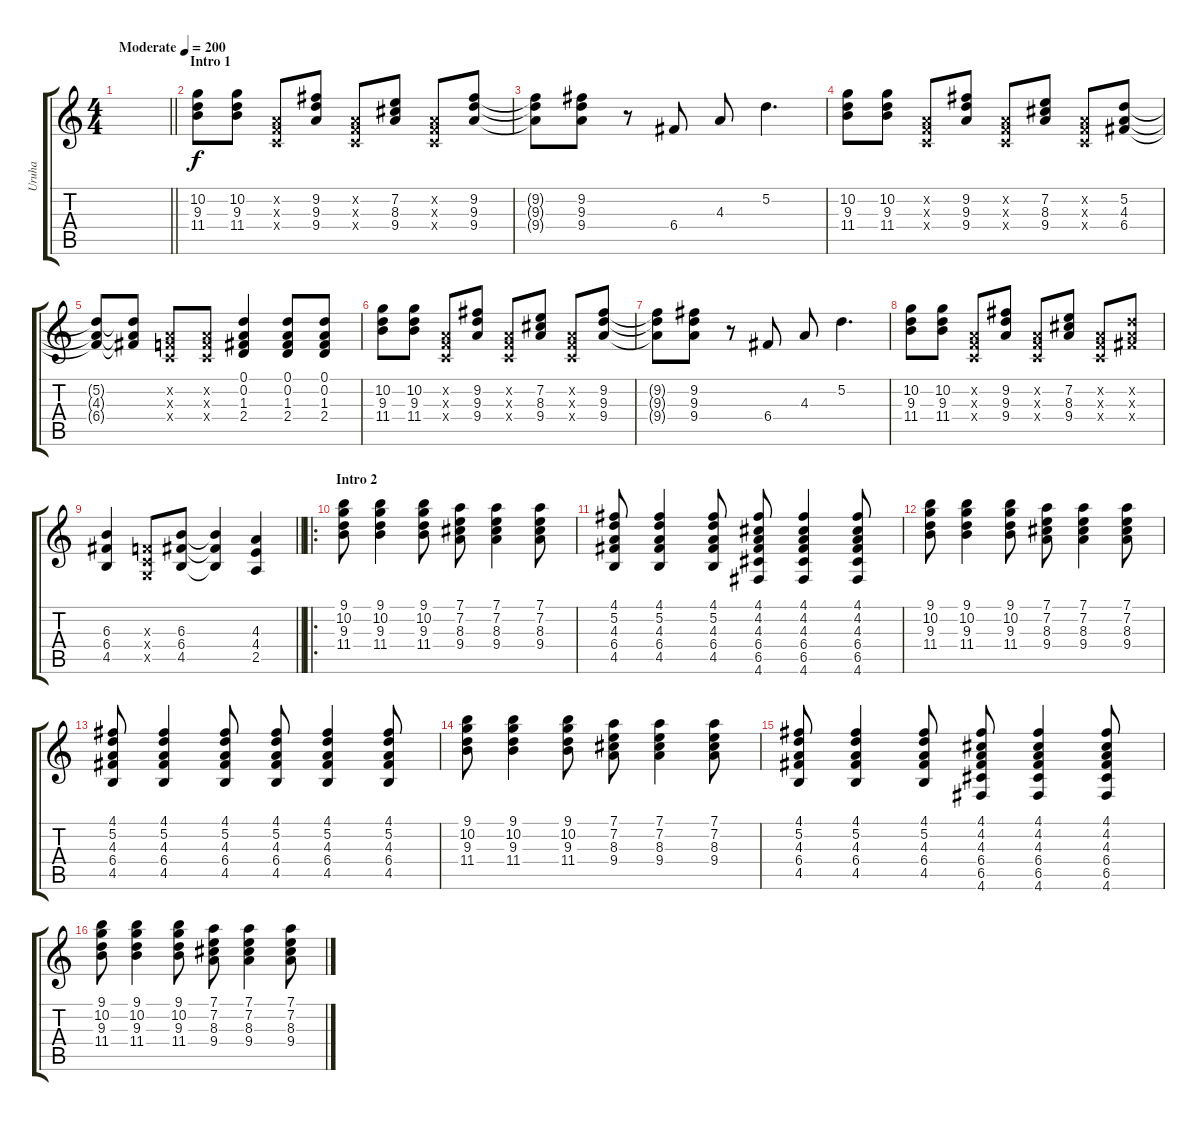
\track ("Uruha" "Uruha") {instrument distortionguitar}
\staff {score tabs}
\tuning (D4 A3 F3 C3 G2 D2) {hide}
\ts (4 4)
\tempo (200 "Moderate")
\clef g2
\barLineRight lightlight
\ks c
|
\section ("" "Intro 1")
(10.2 9.3 11.4).8 (10.2 9.3 11.4).8 (0.2{x} 0.3{x} 0.4{x}).8 (9.2 9.3 9.4).8 (0.2{x} 0.3{x} 0.4{x}).8 (7.2 8.3 9.4).8 (0.2{x} 0.3{x} 0.4{x}).8 (9.2 9.3 9.4).8 |
(9.2{t} 9.3{t} 9.4{t}).8 (9.2 9.3 9.4).8 r.8 6.4.8 4.3.8 5.2.4{d} |
(10.2 9.3 11.4).8 (10.2 9.3 11.4).8 (0.2{x} 0.3{x} 0.4{x}).8 (9.2 9.3 9.4).8 (0.2{x} 0.3{x} 0.4{x}).8 (7.2 8.3 9.4).8 (0.2{x} 0.3{x} 0.4{x}).8 (5.2 4.3 6.4).8 |
(5.2{t} 4.3{t} 6.4{t}).8 (5.2{t} 4.3{t} 6.4{t}).8 (0.2{x} 0.3{x} 0.4{x}).8 (0.2{x} 0.3{x} 0.4{x}).8 (0.1 0.2 1.3 2.4).4 (0.1 0.2 1.3 2.4).8 (0.1 0.2 1.3 2.4).8 |
(10.2 9.3 11.4).8 (10.2 9.3 11.4).8 (0.2{x} 0.3{x} 0.4{x}).8 (9.2 9.3 9.4).8 (0.2{x} 0.3{x} 0.4{x}).8 (7.2 8.3 9.4).8 (0.2{x} 0.3{x} 0.4{x}).8 (9.2 9.3 9.4).8 |
(9.2{t} 9.3{t} 9.4{t}).8 (9.2 9.3 9.4).8 r.8 6.4.8 4.3.8 5.2.4{d} |
(10.2 9.3 11.4).8 (10.2 9.3 11.4).8 (0.2{x} 0.3{x} 0.4{x}).8 (9.2 9.3 9.4).8 (0.2{x} 0.3{x} 0.4{x}).8 (7.2 8.3 9.4).8 (0.2{x} 0.3{x} 0.4{x}).8 (5.2{x} 4.3{x} 6.4{x}).8 |
\barLineRight lightlight
(6.3 6.4 4.5).4 (0.3{x} 0.4{x} 0.5{x}).8 (6.3 6.4 4.5).8 (6.3{t} 6.4{t} 4.5{t}).4 (4.3 4.4 2.5).4 |
\ro
\section ("" "Intro 2")
(9.1 10.2 9.3 11.4).8 (9.1 10.2 9.3 11.4).4 (9.1 10.2 9.3 11.4).8 (7.1 7.2 8.3 9.4).8 (7.1 7.2 8.3 9.4).4 (7.1 7.2 8.3 9.4).8 |
(4.1 5.2 4.3 6.4 4.5).8 (4.1 5.2 4.3 6.4 4.5).4 (4.1 5.2 4.3 6.4 4.5).8 (4.1 4.2 4.3 6.4 6.5 4.6).8 (4.1 4.2 4.3 6.4 6.5 4.6).4 (4.1 4.2 4.3 6.4 6.5 4.6).8 |
(9.1 10.2 9.3 11.4).8 (9.1 10.2 9.3 11.4).4 (9.1 10.2 9.3 11.4).8 (7.1 7.2 8.3 9.4).8 (7.1 7.2 8.3 9.4).4 (7.1 7.2 8.3 9.4).8 |
(4.1 5.2 4.3 6.4 4.5).8 (4.1 5.2 4.3 6.4 4.5).4 (4.1 5.2 4.3 6.4 4.5).8 (4.1 5.2 4.3 6.4 4.5).8 (4.1 5.2 4.3 6.4 4.5).4 (4.1 5.2 4.3 6.4 4.5).8 |
(9.1 10.2 9.3 11.4).8 (9.1 10.2 9.3 11.4).4 (9.1 10.2 9.3 11.4).8 (7.1 7.2 8.3 9.4).8 (7.1 7.2 8.3 9.4).4 (7.1 7.2 8.3 9.4).8 |
(4.1 5.2 4.3 6.4 4.5).8 (4.1 5.2 4.3 6.4 4.5).4 (4.1 5.2 4.3 6.4 4.5).8 (4.1 4.2 4.3 6.4 6.5 4.6).8 (4.1 4.2 4.3 6.4 6.5 4.6).4 (4.1 4.2 4.3 6.4 6.5 4.6).8 |
(9.1 10.2 9.3 11.4).8 (9.1 10.2 9.3 11.4).4 (9.1 10.2 9.3 11.4).8 (7.1 7.2 8.3 9.4).8 (7.1 7.2 8.3 9.4).4 (7.1 7.2 8.3 9.4).8
